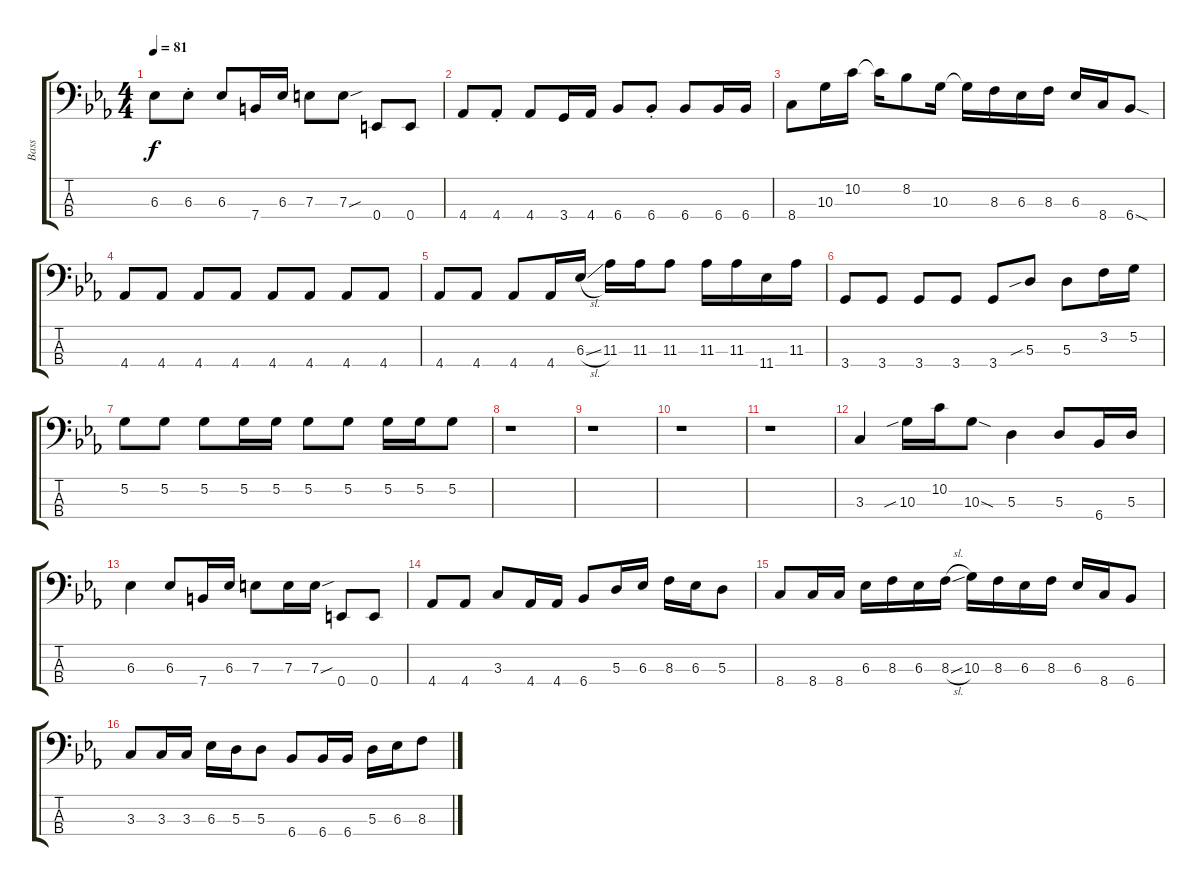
\track ("Bass" "Bass") {instrument electricbasspick}
\staff {score tabs}
\tuning (G2 D2 A1 E1) {hide}
\ts (4 4)
\tempo 81
\clef f4
\ks eb
6.3.8{dy f} 6.3{st}.8 6.3.8 7.4.16 6.3.16 7.3.8 7.3{sou}.8 0.4.8 0.4.8 |
4.4.8 4.4{st}.8 4.4.8 3.4.16 4.4.16 6.4.8 6.4{st}.8 6.4.8 6.4.16 6.4.16 |
8.4.8 10.3.16 10.2.16 10.2{t}.16 8.2.8 10.3.16 10.3{t}.16 8.3.16 6.3.16 8.3.16 6.3.16 8.4.16 6.4{sod}.8 |
4.4.8 4.4.8 4.4.8 4.4.8 4.4.8 4.4.8 4.4.8 4.4.8 |
4.4.8 4.4.8 4.4.8 4.4.16 6.3{sl}.16 11.3.16 11.3.16 11.3.8 11.3.16 11.3.16 11.4.16 11.3.16 |
3.4.8 3.4.8 3.4.8 3.4.8 3.4.8 5.3{sib}.8 5.3.8 3.2.16 5.2.16 |
5.2.8 5.2.8 5.2.8 5.2.16 5.2.16 5.2.8 5.2.8 5.2.16 5.2.16 5.2.8 |
r.1 |
r.1 |
r.1 |
r.1 |
3.3.4 10.3{sib}.16 10.2.16 10.3{sod}.8 5.3.4 5.3.8 6.4.16 5.3.16 |
6.3.4 6.3.8 7.4.16 6.3.16 7.3.8 7.3.16 7.3{sou}.16 0.4.8 0.4.8 |
4.4.8 4.4.8 3.3.8 4.4.16 4.4.16 6.4.8 5.3.16 6.3.16 8.3.16 6.3.16 5.3.8 |
8.4.8 8.4.16 8.4.16 6.3.16 8.3.16 6.3.16 8.3{sl}.16 10.3.16 8.3.16 6.3.16 8.3.16 6.3.16 8.4.16 6.4.8 |
3.3.8 3.3.16 3.3.16 6.3.16 5.3.16 5.3.8 6.4.8 6.4.16 6.4.16 5.3.16 6.3.16 8.3.8
